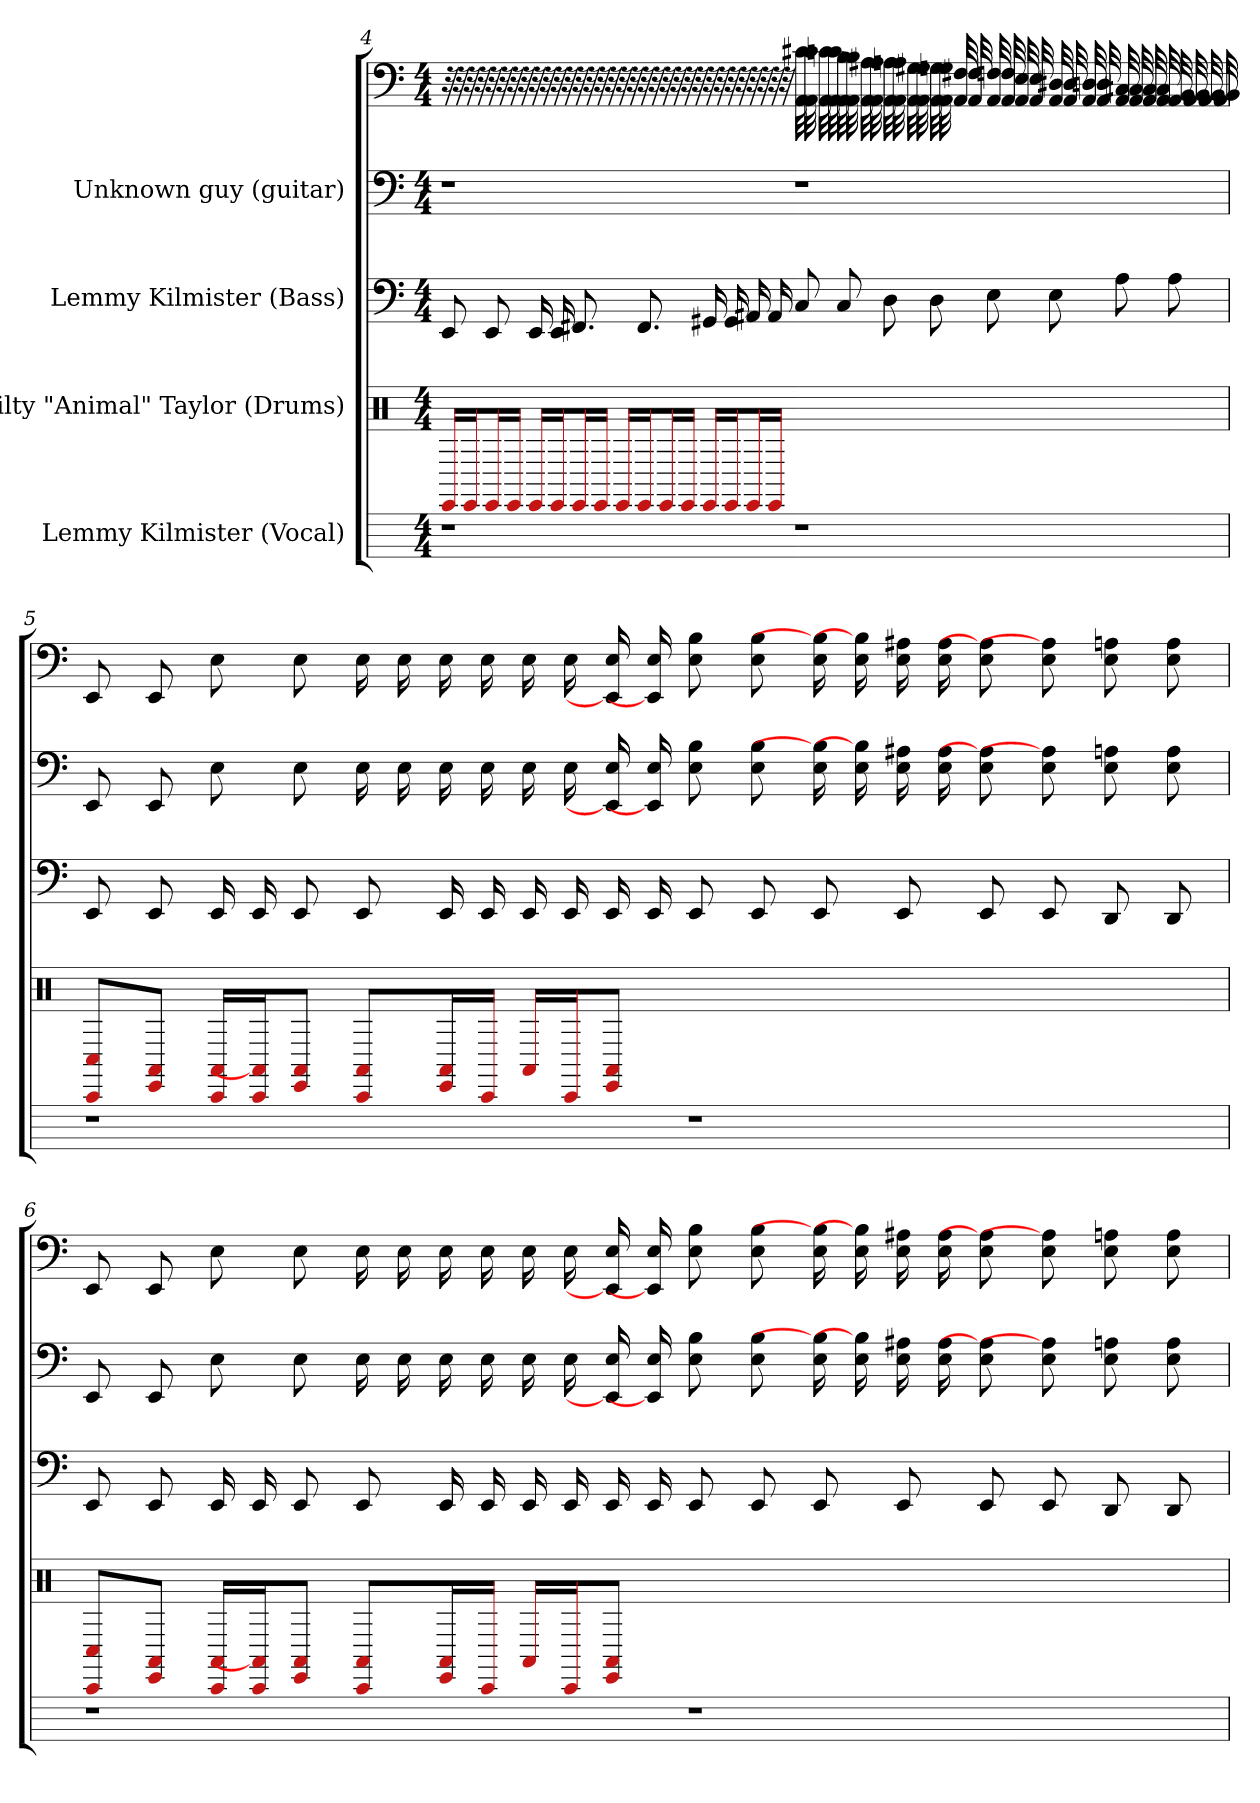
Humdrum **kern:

**kern	**kern	**kern	**kern	**kern
*part5	*part4	*part3	*part2	*part1
*staff5	*staff4	*staff3	*staff2	*staff1
*I"Lemmy Kilmister (Vocal)	*I"Philty "Animal" Taylor (Drums)	*I"Lemmy Kilmister (Bass)	*I"Unknown guy (guitar)	*I""Fast" Eddie Clarke (Guitar)
*	*clefX	*	*	*
*k[]	*k[]	*k[]	*k[]	*k[]
*M4/4	*M4/4	*M4/4	*M4/4	*M4/4
=4	=4	=4	=4	=4
1r	16EE/LL	8EE	1r	32r
.	.	.	.	32r
.	16EE/J	.	.	32r
.	.	.	.	32r
.	16EE/L	8EE	.	32r
.	.	.	.	32r
.	16EE/JJ	.	.	32r
.	.	.	.	32r
.	16EE/LL	16EE	.	32r
.	.	.	.	32r
.	16EE/J	16EE	.	32r
.	.	.	.	32r
.	16EE/L	8.FF#	.	32r
.	.	.	.	32r
.	16EE/JJ	.	.	32r
.	.	.	.	32r
.	16EE/LL	.	.	32r
.	.	.	.	32r
.	16EE/J	8.FF#	.	32r
.	.	.	.	32r
.	16EE/L	.	.	32r
.	.	.	.	32r
.	16EE/JJ	.	.	32r
.	.	.	.	32r
.	16EE/LL	16GG#	.	32r
.	.	.	.	32r
.	16EE/J	16GG#	.	32r
.	.	.	.	32r
.	16EE/L	16AA#	.	32r
.	.	.	.	32r
.	16EE/JJ	16AA#	.	32r
.	.	.	.	32r
1r	1ryy	8C	1r	32AA 32c#
.	.	.	.	32AA 32c#
.	.	.	.	32AA 32c
.	.	.	.	32AA 32c
.	.	8C	.	32AA 32B
.	.	.	.	32AA 32B
.	.	.	.	32AA 32A#
.	.	.	.	32AA 32A#
.	.	8D	.	32AA 32A
.	.	.	.	32AA 32A
.	.	.	.	32AA 32G#
.	.	.	.	32AA 32G#
.	.	8D	.	32AA 32G
.	.	.	.	32AA 32G
.	.	.	.	32AA 32F#
.	.	.	.	32AA 32F#
.	.	8E	.	32AA 32F
.	.	.	.	32AA 32F
.	.	.	.	32AA 32E
.	.	.	.	32AA 32E
.	.	8E	.	32AA 32D#
.	.	.	.	32AA 32D#
.	.	.	.	32AA 32D
.	.	.	.	32AA 32D
.	.	8A	.	32AA 32C#
.	.	.	.	32AA 32C#
.	.	.	.	32AA 32C#
.	.	.	.	32AA 32C#
.	.	8A	.	32AA 32BB
.	.	.	.	32AA 32BB
.	.	.	.	32AA 32BB
.	.	.	.	32AA 32BB
=5	=5	=5	=5	=5
1r	8C#/ 8CC/L	8EE	8EE	8EE
.	8AA#/ 8EE/J	8EE	8EE	8EE
.	16AA#/ 16CC/LL	16EE	8E	8E
.	16AA#]/ 16CC/J	16EE	.	.
.	8AA#/ 8EE/J	8EE	8E	8E
.	8AA#/ 8CC/L	8EE	16E	16E
.	.	.	16E	16E
.	16AA#/ 16EE/L	16EE	16E	16E
.	16CC/JJ	16EE	16E	16E
.	16AA#/LL	16EE	16E	16E
.	16CC/J	16EE	16E	16E
.	8AA#/ 8EE/J	16EE	16E 16EE]	16E 16EE]
.	.	16EE	16E 16EE]	16E 16EE]
1r	1ryy	8EE	8B 8E	8B 8E
.	.	8EE	8B 8E	8B 8E
.	.	8EE	16B] 16E	16B] 16E
.	.	.	16B] 16E	16B] 16E
.	.	8EE	16A# 16E	16A# 16E
.	.	.	16A# 16E	16A# 16E
.	.	8EE	8A#] 8E	8A#] 8E
.	.	8EE	8A#] 8E	8A#] 8E
.	.	8DD	8A 8E	8A 8E
.	.	8DD	8A 8E	8A 8E
=6	=6	=6	=6	=6
1r	8C#/ 8CC/L	8EE	8EE	8EE
.	8AA#/ 8EE/J	8EE	8EE	8EE
.	16AA#/ 16CC/LL	16EE	8E	8E
.	16AA#]/ 16CC/J	16EE	.	.
.	8AA#/ 8EE/J	8EE	8E	8E
.	8AA#/ 8CC/L	8EE	16E	16E
.	.	.	16E	16E
.	16AA#/ 16EE/L	16EE	16E	16E
.	16CC/JJ	16EE	16E	16E
.	16AA#/LL	16EE	16E	16E
.	16CC/J	16EE	16E	16E
.	8AA#/ 8EE/J	16EE	16E 16EE]	16E 16EE]
.	.	16EE	16E 16EE]	16E 16EE]
1r	1ryy	8EE	8B 8E	8B 8E
.	.	8EE	8B 8E	8B 8E
.	.	8EE	16B] 16E	16B] 16E
.	.	.	16B] 16E	16B] 16E
.	.	8EE	16A# 16E	16A# 16E
.	.	.	16A# 16E	16A# 16E
.	.	8EE	8A#] 8E	8A#] 8E
.	.	8EE	8A#] 8E	8A#] 8E
.	.	8DD	8A 8E	8A 8E
.	.	8DD	8A 8E	8A 8E
=	=	=	=	=
*-	*-	*-	*-	*-
